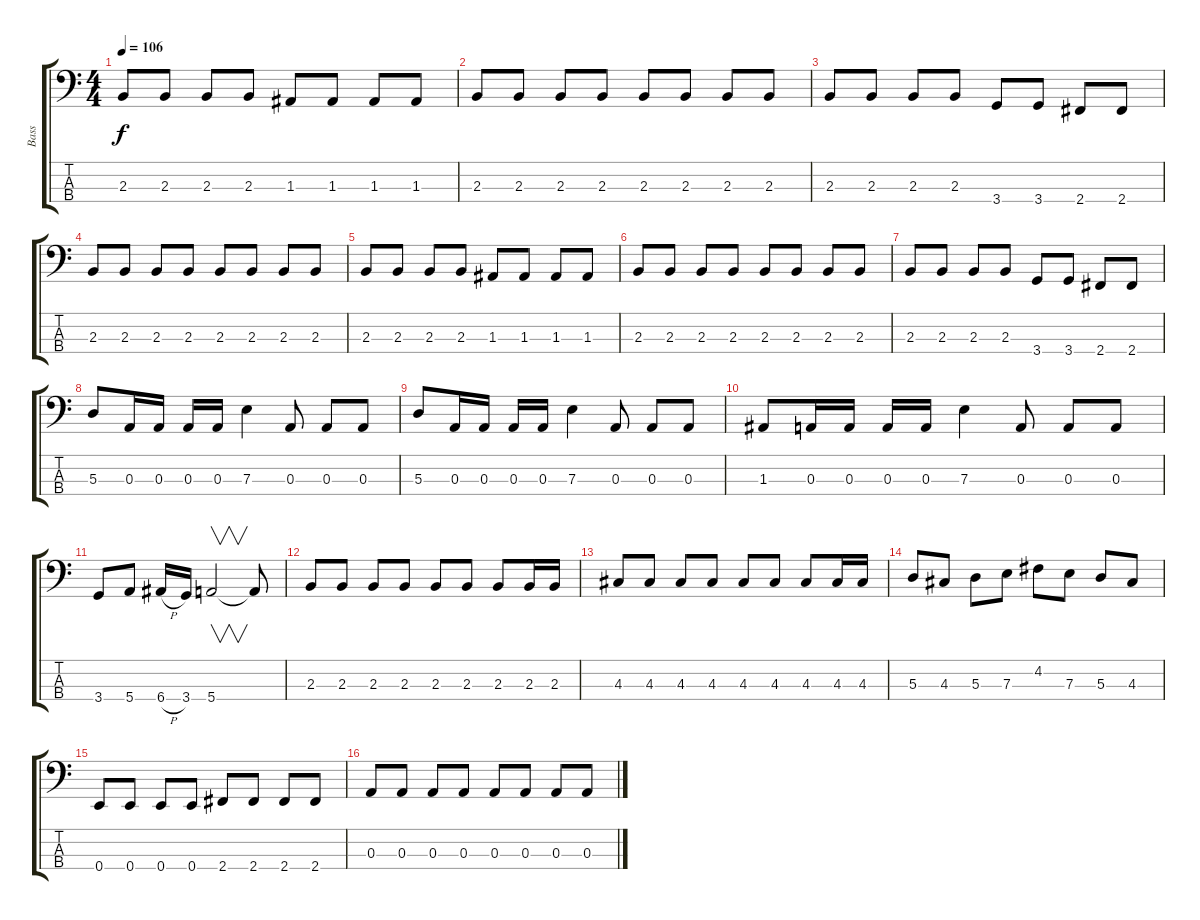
\track ("Bass" "Bass") {instrument electricbasspick}
\staff {score tabs}
\tuning (G2 D2 A1 E1) {hide}
\ts (4 4)
\tempo 106
\clef f4
\ks c
2.3.8{dy f} 2.3.8 2.3.8 2.3.8 1.3.8 1.3.8 1.3.8 1.3.8 |
2.3.8 2.3.8 2.3.8 2.3.8 2.3.8 2.3.8 2.3.8 2.3.8 |
2.3.8 2.3.8 2.3.8 2.3.8 3.4.8 3.4.8 2.4.8 2.4.8 |
2.3.8 2.3.8 2.3.8 2.3.8 2.3.8 2.3.8 2.3.8 2.3.8 |
2.3.8 2.3.8 2.3.8 2.3.8 1.3.8 1.3.8 1.3.8 1.3.8 |
2.3.8 2.3.8 2.3.8 2.3.8 2.3.8 2.3.8 2.3.8 2.3.8 |
2.3.8 2.3.8 2.3.8 2.3.8 3.4.8 3.4.8 2.4.8 2.4.8 |
5.3.8 0.3.16 0.3.16 0.3.16 0.3.16 7.3.4 0.3.8 0.3.8 0.3.8 |
5.3.8 0.3.16 0.3.16 0.3.16 0.3.16 7.3.4 0.3.8 0.3.8 0.3.8 |
1.3.8 0.3.16 0.3.16 0.3.16 0.3.16 7.3.4 0.3.8 0.3.8 0.3.8 |
3.4.8 5.4.8 6.4{h}.16 3.4.16 5.4.2{v} 5.4{t}.8 |
2.3.8 2.3.8 2.3.8 2.3.8 2.3.8 2.3.8 2.3.8 2.3.16 2.3.16 |
4.3.8 4.3.8 4.3.8 4.3.8 4.3.8 4.3.8 4.3.8 4.3.16 4.3.16 |
5.3.8 4.3.8 5.3.8 7.3.8 4.2.8 7.3.8 5.3.8 4.3.8 |
0.4.8 0.4.8 0.4.8 0.4.8 2.4.8 2.4.8 2.4.8 2.4.8 |
0.3.8 0.3.8 0.3.8 0.3.8 0.3.8 0.3.8 0.3.8 0.3.8
